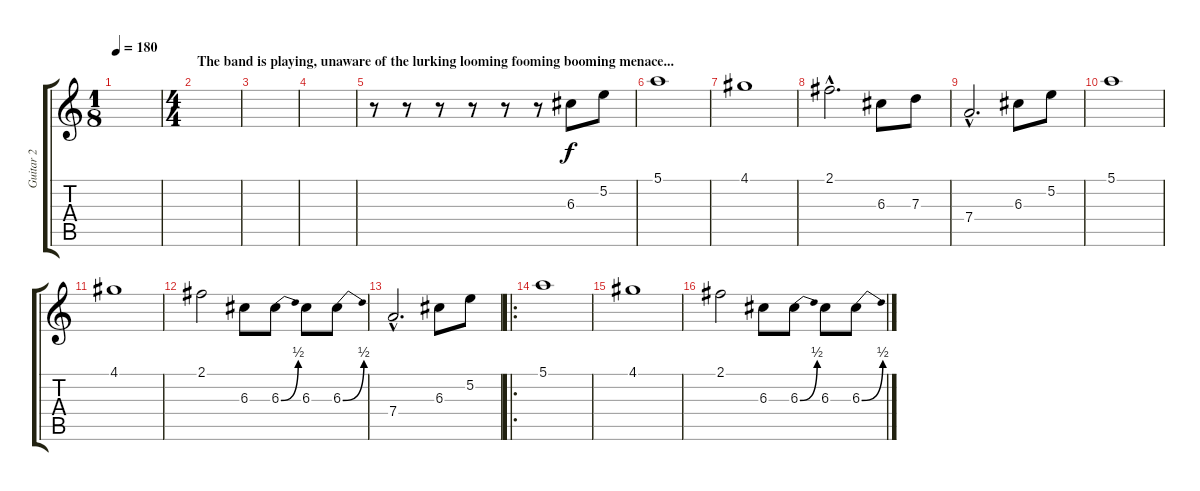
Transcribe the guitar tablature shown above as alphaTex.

\track ("Guitar 2" "Guitar 2") {instrument distortionguitar}
\staff {score tabs}
\tuning (E4 B3 G3 D3 A2 E2) {hide}
\ts (1 8)
\tempo 180
\tempo 142
\tempo 180
\clef g2
\ks c
|
\ts (4 4)
\section ("" "The band is playing, unaware of the lurking looming fooming booming menace...")
|
|
|
r.8 r.8 r.8 r.8 r.8 r.8 6.3.8 5.2.8 |
5.1.1 |
4.1.1 |
2.1{hac}.2{d} 6.3.8 7.3.8 |
7.4{hac}.2{d} 6.3.8 5.2.8 |
5.1.1 |
4.1.1 |
2.1.2 6.3.8 6.3{be (bend 0 0 60 2)}.8 6.3.8 6.3{be (bend 0 0 60 2)}.8 |
7.4{hac}.2{d} 6.3.8 5.2.8 |
\ro
5.1.1 |
4.1.1 |
2.1.2 6.3.8 6.3{be (bend 0 0 60 2)}.8 6.3.8 6.3{be (bend 0 0 60 2)}.8
